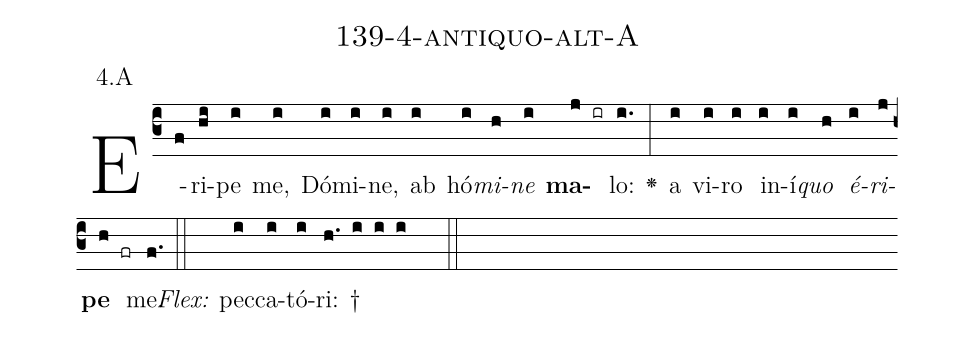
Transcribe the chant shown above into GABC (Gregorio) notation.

name: 139-4-antiquo-alt-A;
annotation: 4.A;
%%
(c3)E(f)ri(hi)pe(i) me,(i) Dó(i)mi(i)ne,(i) ab(i) hó(i)<i>mi</i>(h)<i>ne</i>(i) <b>ma</b>(j ir)lo:(i.) <v>\greheightstar</v>(:) a(i) vi(i)ro(i) in(i)í(i)<i>quo</i>(h) <i>é</i>(i)<i>ri</i>(j)<b>pe</b>(h fr) me.(f.) (::)
<i>Flex:</i>()  pec(i)ca(i)tó(i)ri: †(h. i i i  ::)

%E(i) u(h) o(i) u(j) a(h) e.(f.) (::)
